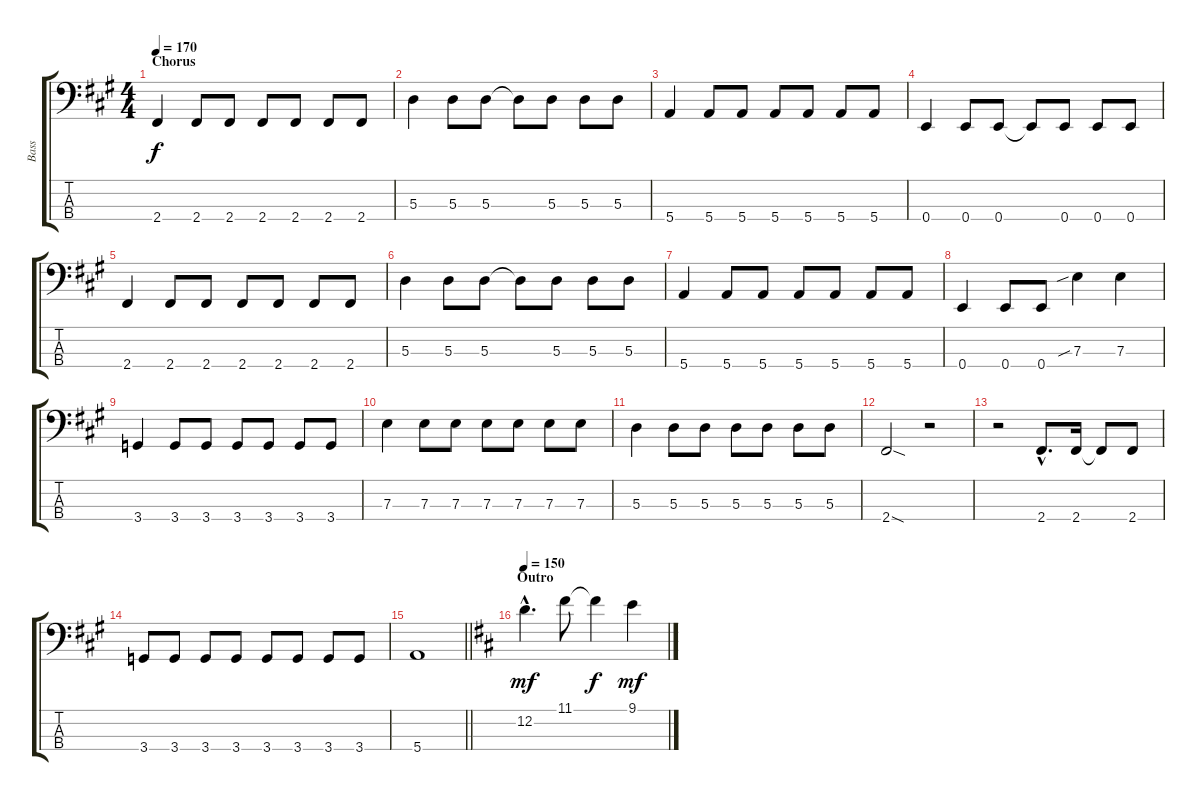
\track ("Bass" "Bass") {instrument electricbasspick}
\staff {score tabs}
\tuning (G2 D2 A1 E1) {hide}
\ts (4 4)
\section ("" "Chorus")
\tempo 170
\clef f4
\ks a
2.4.4{dy f} 2.4.8 2.4.8 2.4.8 2.4.8 2.4.8 2.4.8 |
5.3.4 5.3.8 5.3.8 5.3{t}.8 5.3.8 5.3.8 5.3.8 |
5.4.4 5.4.8 5.4.8 5.4.8 5.4.8 5.4.8 5.4.8 |
0.4.4 0.4.8 0.4.8 0.4{t}.8 0.4.8 0.4.8 0.4.8 |
2.4.4 2.4.8 2.4.8 2.4.8 2.4.8 2.4.8 2.4.8 |
5.3.4 5.3.8 5.3.8 5.3{t}.8 5.3.8 5.3.8 5.3.8 |
5.4.4 5.4.8 5.4.8 5.4.8 5.4.8 5.4.8 5.4.8 |
0.4.4 0.4.8 0.4.8 7.3{sib}.4 7.3.4 |
3.4.4 3.4.8 3.4.8 3.4.8 3.4.8 3.4.8 3.4.8 |
7.3.4 7.3.8 7.3.8 7.3.8 7.3.8 7.3.8 7.3.8 |
5.3.4 5.3.8 5.3.8 5.3.8 5.3.8 5.3.8 5.3.8 |
2.4{sod}.2 r.2 |
r.2 2.4{hac}.8{d} 2.4.16 2.4{t}.8 2.4.8 |
3.4.8 3.4.8 3.4.8 3.4.8 3.4.8 3.4.8 3.4.8 3.4.8 |
\barLineRight lightlight
5.4.1 |
\section ("" "Outro")
\tempo 150
\ks d
12.2{hac}.4{d dy mf instrument cello} 11.1.8 11.1{t}.4{dy f} 9.1.4{dy mf}
